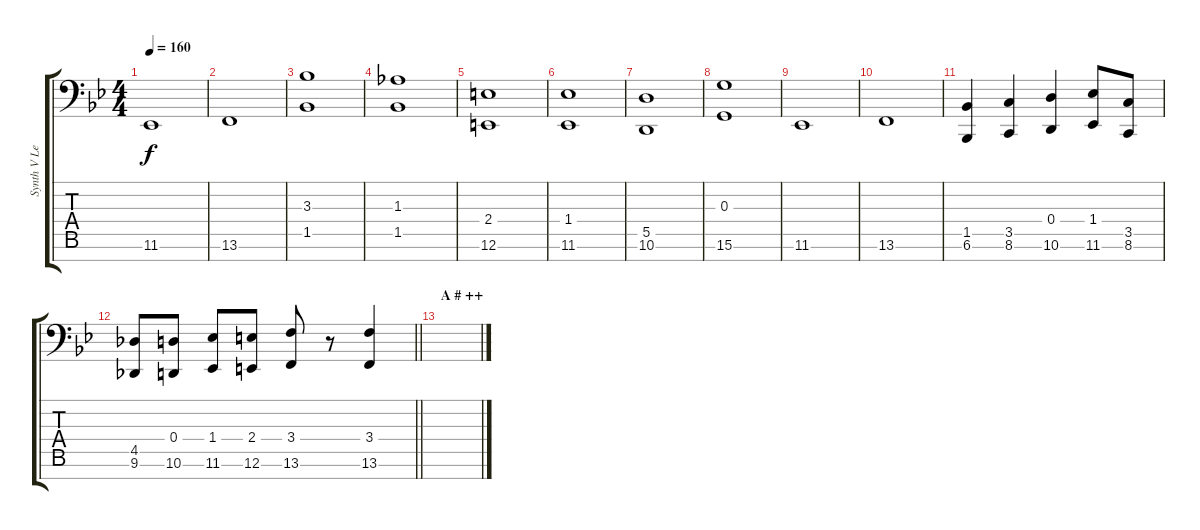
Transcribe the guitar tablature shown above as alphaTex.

\track ("Synth V Left (Kotobuki Tsumugi)" "Synth V Le") {instrument stringensemble1}
\staff {score tabs}
\tuning (E4 B3 G3 D3 A2 E1 E0) {hide}
\ts (4 4)
\tempo 160
\clef f4
\ks bb
11.6.1{dy f} |
13.6.1 |
(3.3 1.5).1 |
(1.3 1.5).1 |
(2.4 12.6).1 |
(1.4 11.6).1 |
(5.5 10.6).1 |
(0.3 15.6).1 |
11.6.1 |
13.6.1 |
(1.5 6.6).4 (3.5 8.6).4 (0.4 10.6).4 (1.4 11.6).8 (3.5 8.6).8 |
\barLineRight lightlight
(4.5 9.6).8 (0.4 10.6).8 (1.4 11.6).8 (2.4 12.6).8 (3.4 13.6).8 r.8 (3.4 13.6).4 |
\section ("" "A # ++")
